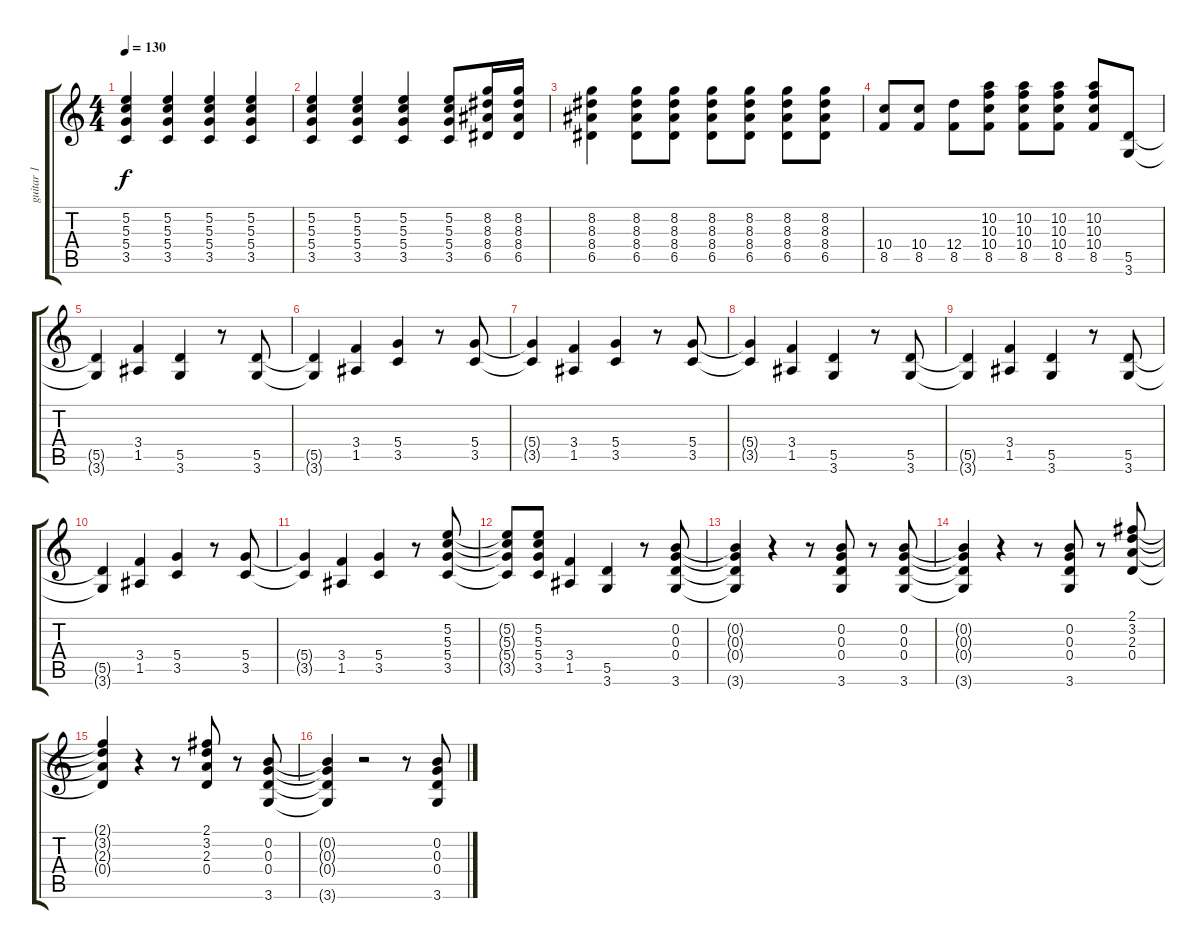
\track ("guitar 1" "guitar 1") {instrument distortionguitar}
\staff {score tabs}
\tuning (E4 B3 G3 D3 A2 E2) {hide}
\ts (4 4)
\tempo 130
\clef g2
\ks c
(5.2 5.3 5.4 3.5).4{dy f} (5.2 5.3 5.4 3.5).4 (5.2 5.3 5.4 3.5).4 (5.2 5.3 5.4 3.5).4 |
(5.2 5.3 5.4 3.5).4 (5.2 5.3 5.4 3.5).4 (5.2 5.3 5.4 3.5).4 (5.2 5.3 5.4 3.5).8 (8.2 8.3 8.4 6.5).16 (8.2 8.3 8.4 6.5).16 |
(8.2 8.3 8.4 6.5).4 (8.2 8.3 8.4 6.5).8 (8.2 8.3 8.4 6.5).8 (8.2 8.3 8.4 6.5).8 (8.2 8.3 8.4 6.5).8 (8.2 8.3 8.4 6.5).8 (8.2 8.3 8.4 6.5).8 |
(10.4 8.5).8 (10.4 8.5).8 (12.4 8.5).8 (10.2 10.3 10.4 8.5).8 (10.2 10.3 10.4 8.5).8 (10.2 10.3 10.4 8.5).8 (10.2 10.3 10.4 8.5).8 (5.5 3.6).8 |
(5.5{t} 3.6{t}).4 (3.4 1.5).4 (5.5 3.6).4 r.8 (5.5 3.6).8 |
(5.5{t} 3.6{t}).4 (3.4 1.5).4 (5.4 3.5).4 r.8 (5.4 3.5).8 |
(5.4{t} 3.5{t}).4 (3.4 1.5).4 (5.4 3.5).4 r.8 (5.4 3.5).8 |
(5.4{t} 3.5{t}).4 (3.4 1.5).4 (5.5 3.6).4 r.8 (5.5 3.6).8 |
(5.5{t} 3.6{t}).4 (3.4 1.5).4 (5.5 3.6).4 r.8 (5.5 3.6).8 |
(5.5{t} 3.6{t}).4 (3.4 1.5).4 (5.4 3.5).4 r.8 (5.4 3.5).8 |
(5.4{t} 3.5{t}).4 (3.4 1.5).4 (5.4 3.5).4 r.8 (5.2 5.3 5.4 3.5).8 |
(5.2{t} 5.3{t} 5.4{t} 3.5{t}).8 (5.2 5.3 5.4 3.5).8 (3.4 1.5).4 (5.5 3.6).4 r.8 (0.2 0.3 0.4 3.6).8 |
(0.2{t} 0.3{t} 0.4{t} 3.6{t}).4 r.4 r.8 (0.2 0.3 0.4 3.6).8 r.8 (0.2 0.3 0.4 3.6).8 |
(0.2{t} 0.3{t} 0.4{t} 3.6{t}).4 r.4 r.8 (0.2 0.3 0.4 3.6).8 r.8 (2.1 3.2 2.3 0.4).8 |
(2.1{t} 3.2{t} 2.3{t} 0.4{t}).4 r.4 r.8 (2.1 3.2 2.3 0.4).8 r.8 (0.2 0.3 0.4 3.6).8 |
(0.2{t} 0.3{t} 0.4{t} 3.6{t}).4 r.2 r.8 (0.2 0.3 0.4 3.6).8
